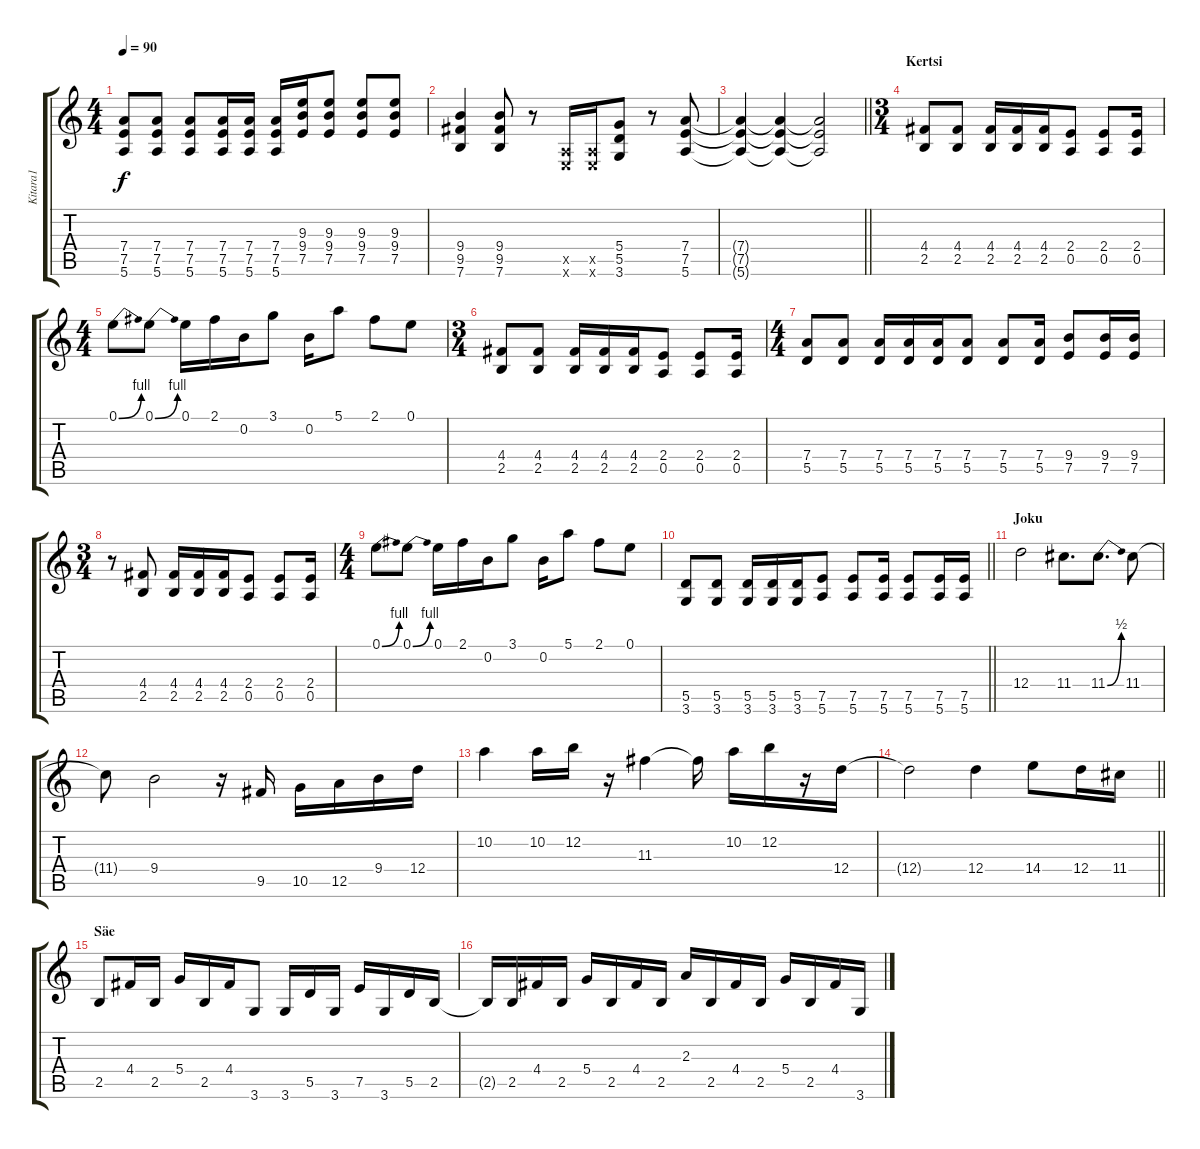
\track ("Kitara1" "Kitara1") {instrument overdrivenguitar}
\staff {score tabs}
\tuning (E4 B3 G3 D3 A2 E2) {hide}
\ts (4 4)
\tempo 90
\clef g2
\ks c
(7.4{t} 7.5{t} 5.6{t}).8{dy f} (7.4 7.5 5.6).8 (7.4 7.5 5.6).8 (7.4 7.5 5.6).16 (7.4 7.5 5.6).16 (7.4 7.5 5.6).16 (9.3 9.4 7.5).16 (9.3 9.4 7.5).8 (9.3 9.4 7.5).8 (9.3 9.4 7.5).8 |
(9.4 9.5 7.6).4 (9.4 9.5 7.6).8 r.8 (0.5{x} 0.6{x}).16 (0.5{x} 0.6{x}).16 (5.4 5.5 3.6).8 r.8 (7.4 7.5 5.6).8 |
\barLineRight lightlight
(7.4{t} 7.5{t} 5.6{t}).4 (7.4{t} 7.5{t} 5.6{t}).4 (7.4{t} 7.5{t} 5.6{t}).2 |
\ts (3 4)
\section ("" "Kertsi")
(4.4 2.5).8 (4.4 2.5).8 (4.4 2.5).16 (4.4 2.5).16 (4.4 2.5).16 (2.4 0.5).8 (2.4 0.5).8 (2.4 0.5).16 |
\ts (4 4)
0.1{be (bend 0 0 60 4)}.8 0.1{be (bend 0 0 60 4)}.8 0.1.16 2.1.16 0.2.16 3.1.8 0.2.16 5.1.8 2.1.8 0.1.8 |
\ts (3 4)
(4.4 2.5).8 (4.4 2.5).8 (4.4 2.5).16 (4.4 2.5).16 (4.4 2.5).16 (2.4 0.5).8 (2.4 0.5).8 (2.4 0.5).16 |
\ts (4 4)
(7.4 5.5).8 (7.4 5.5).8 (7.4 5.5).16 (7.4 5.5).16 (7.4 5.5).16 (7.4 5.5).8 (7.4 5.5).8 (7.4 5.5).16 (9.4 7.5).8 (9.4 7.5).16 (9.4 7.5).16 |
\ts (3 4)
r.8 (4.4 2.5).8 (4.4 2.5).16 (4.4 2.5).16 (4.4 2.5).16 (2.4 0.5).8 (2.4 0.5).8 (2.4 0.5).16 |
\ts (4 4)
0.1{be (bend 0 0 60 4)}.8 0.1{be (bend 0 0 60 4)}.8 0.1.16 2.1.16 0.2.16 3.1.8 0.2.16 5.1.8 2.1.8 0.1.8 |
\barLineRight lightlight
(5.5 3.6).8 (5.5 3.6).8 (5.5 3.6).16 (5.5 3.6).16 (5.5 3.6).16 (7.5 5.6).8 (7.5 5.6).8 (7.5 5.6).16 (7.5 5.6).8 (7.5 5.6).16 (7.5 5.6).16 |
\section ("" "Joku")
12.4.2 11.4.8{d} 11.4{be (bend 0 0 60 2)}.8{d} 11.4.8 |
11.4{t}.8 9.4.2 r.16 9.5.16 10.5.16 12.5.16 9.4.16 12.4.16 |
10.2.4 10.2.16 12.2.16 r.16 11.3.4 11.3{t}.16 10.2.16 12.2.16 r.16 12.4.16 |
\barLineRight lightlight
12.4{t}.2 12.4.4 14.4.8 12.4.16 11.4.16 |
\section ("" "Säe")
2.5.8 4.4.16 2.5.16 5.4.16 2.5.16 4.4.16 3.6.8 3.6.16 5.5.16 3.6.16 7.5.16 3.6.16 5.5.16 2.5.16 |
2.5{t}.16 2.5.16 4.4.16 2.5.16 5.4.16 2.5.16 4.4.16 2.5.16 2.3.16 2.5.16 4.4.16 2.5.16 5.4.16 2.5.16 4.4.16 3.6.16
